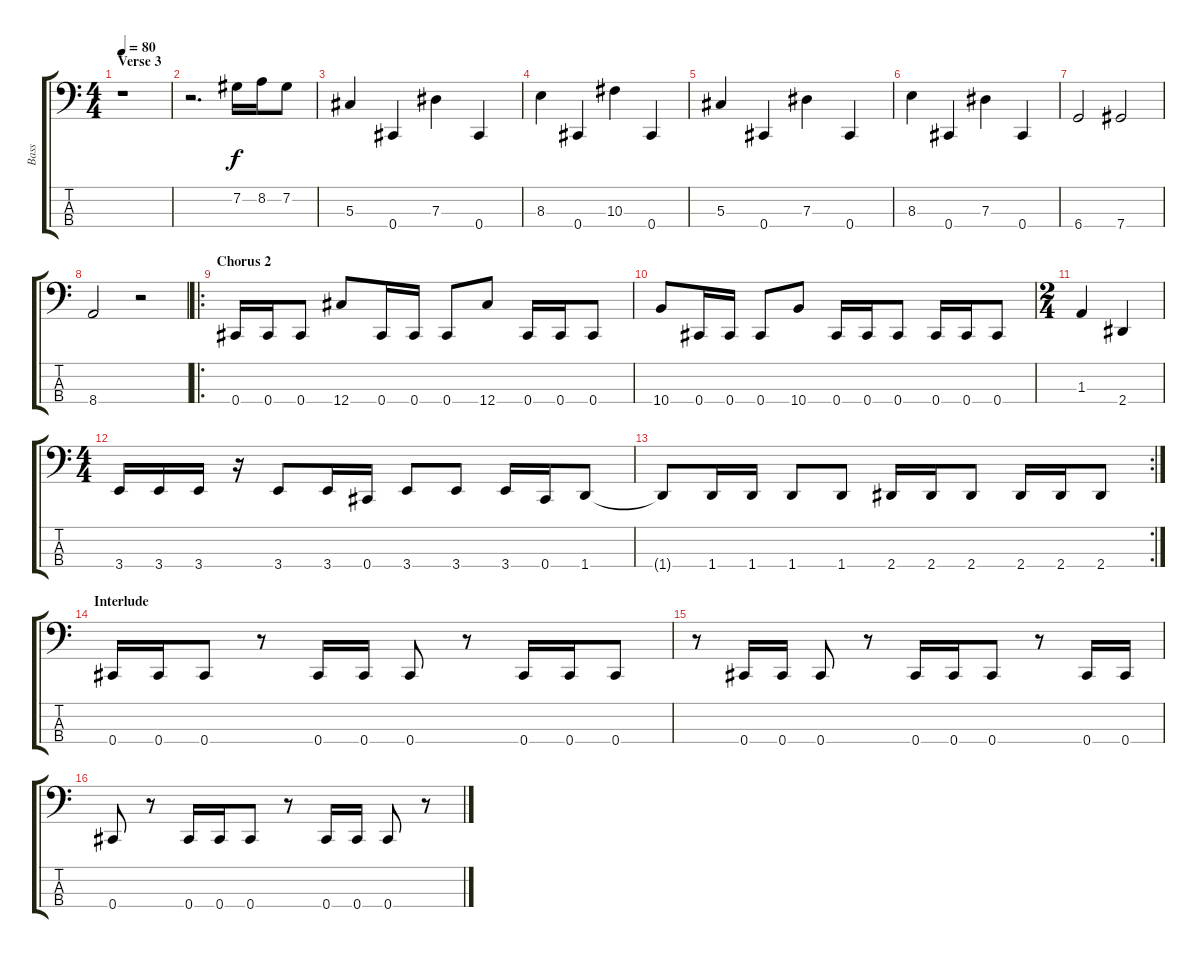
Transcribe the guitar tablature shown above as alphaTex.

\track ("Bass" "Bass") {instrument electricbassfinger}
\staff {score tabs}
\tuning (Gb2 Db2 Ab1 Db1) {hide}
\ts (4 4)
\section ("" "Verse 3")
\tempo 80
\clef f4
\ks c
r.1{dy f} |
r.2{d} 7.2.16 8.2.16 7.2.8 |
5.3.4 0.4.4 7.3.4 0.4.4 |
8.3.4 0.4.4 10.3.4 0.4.4 |
5.3.4 0.4.4 7.3.4 0.4.4 |
8.3.4 0.4.4 7.3.4 0.4.4 |
6.4.2 7.4.2 |
8.4.2 r.2 |
\ro
\section ("" "Chorus 2")
0.4.16 0.4.16 0.4.8 12.4.8 0.4.16 0.4.16 0.4.8 12.4.8 0.4.16 0.4.16 0.4.8 |
10.4.8 0.4.16 0.4.16 0.4.8 10.4.8 0.4.16 0.4.16 0.4.8 0.4.16 0.4.16 0.4.8 |
\ts (2 4)
1.3.4 2.4.4 |
\ts (4 4)
3.4.16 3.4.16 3.4.16 r.16 3.4.8 3.4.16 0.4.16 3.4.8 3.4.8 3.4.16 0.4.16 1.4.8 |
\rc 2
1.4{t}.8 1.4.16 1.4.16 1.4.8 1.4.8 2.4.16 2.4.16 2.4.8 2.4.16 2.4.16 2.4.8 |
\section ("" "Interlude")
0.4.16 0.4.16 0.4.8 r.8 0.4.16 0.4.16 0.4.8 r.8 0.4.16 0.4.16 0.4.8 |
r.8 0.4.16 0.4.16 0.4.8 r.8 0.4.16 0.4.16 0.4.8 r.8 0.4.16 0.4.16 |
0.4.8 r.8 0.4.16 0.4.16 0.4.8 r.8 0.4.16 0.4.16 0.4.8 r.8
